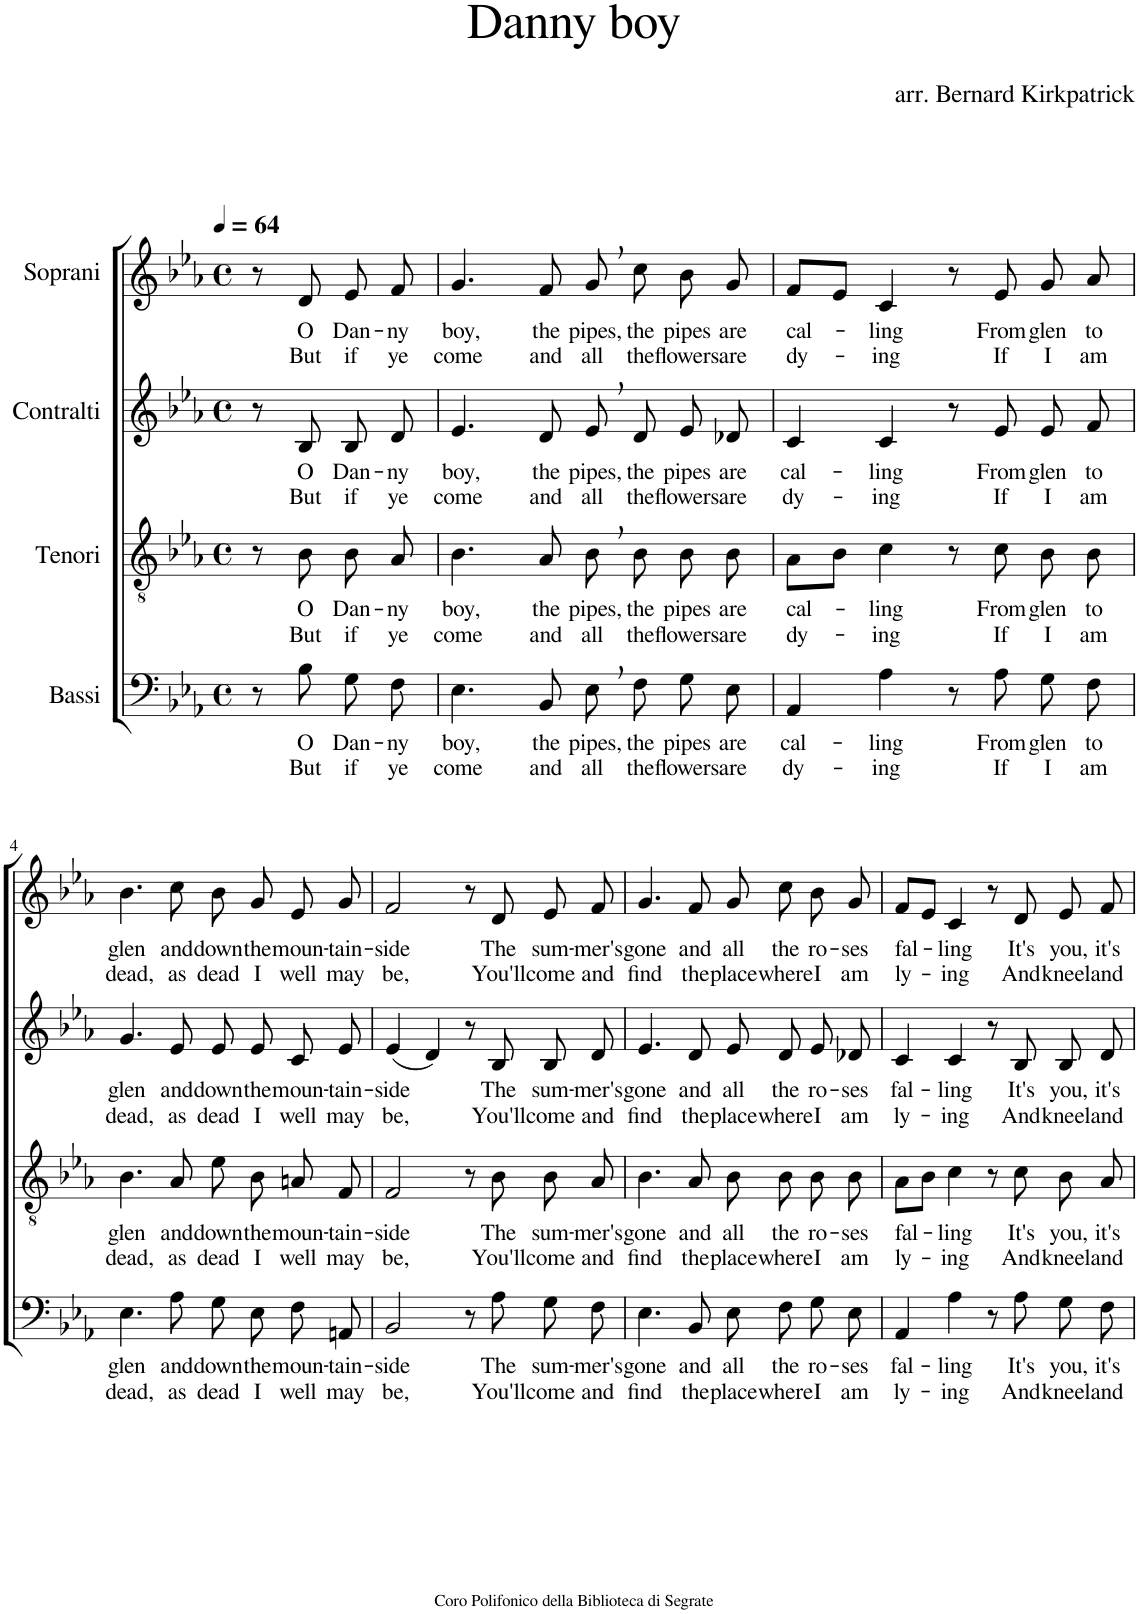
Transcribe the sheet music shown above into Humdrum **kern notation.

**kern	**text	**text	**kern	**text	**text	**kern	**text	**text	**kern	**text	**text
*part4	*part4	*part4	*part3	*part3	*part3	*part2	*part2	*part2	*part1	*part1	*part1
*staff4	*staff4	*staff4	*staff3	*staff3	*staff3	*staff2	*staff2	*staff2	*staff1	*staff1	*staff1
*I"Bassi	*	*	*I"Tenori	*	*	*I"Contralti	*	*	*I"Soprani	*	*
*clefF4	*	*	*clefGv2	*	*	*clefG2	*	*	*clefG2	*	*
*k[b-e-a-]	*	*	*k[b-e-a-]	*	*	*k[b-e-a-]	*	*	*k[b-e-a-]	*	*
*E-:	*	*	*E-:	*	*	*E-:	*	*	*E-:	*	*
*M4/4	*	*	*M4/4	*	*	*M4/4	*	*	*M4/4	*	*
*met(c)	*	*	*met(c)	*	*	*met(c)	*	*	*met(c)	*	*
*MM64	*	*	*MM64	*	*	*MM64	*	*	*MM64	*	*
=1	=1	=1	=1	=1	=1	=1	=1	=1	=1	=1	=1
8r	.	.	8r	.	.	8r	.	.	8r	.	.
!	!LO:LY:b	!LO:LY:b	!	!LO:LY:b	!LO:LY:b	!	!LO:LY:b	!LO:LY:b	!	!LO:LY:b	!LO:LY:b
8B-\	O	But	8B-\	O	But	8B-/	O	But	8d/	O	But
!	!LO:LY:b	!LO:LY:b	!	!LO:LY:b	!LO:LY:b	!	!LO:LY:b	!LO:LY:b	!	!LO:LY:b	!LO:LY:b
8G\L	Dan-	if	8B-\	Dan-	if	8B-/L	Dan-	if	8e-/	Dan-	if
!	!LO:LY:b	!LO:LY:b	!	!LO:LY:b	!LO:LY:b	!	!LO:LY:b	!LO:LY:b	!	!LO:LY:b	!LO:LY:b
8F\J	-ny	ye	8A-/	-ny	ye	8d/J	-ny	ye	8f/	-ny	ye
=2	=2	=2	=2	=2	=2	=2	=2	=2	=2	=2	=2
!	!LO:LY:b	!LO:LY:b	!	!LO:LY:b	!LO:LY:b	!	!LO:LY:b	!LO:LY:b	!	!LO:LY:b	!LO:LY:b
4.E-\	boy,	come	4.B-\	boy,	come	4.e-/	boy,	come	4.g/	boy,	come
!	!LO:LY:b	!LO:LY:b	!	!LO:LY:b	!LO:LY:b	!	!LO:LY:b	!LO:LY:b	!	!LO:LY:b	!LO:LY:b
8BB-/	the	and	8A-/	the	and	8d/	the	and	8f/	the	and
!	!LO:LY:b	!LO:LY:b	!	!LO:LY:b	!LO:LY:b	!	!LO:LY:b	!LO:LY:b	!	!LO:LY:b	!LO:LY:b
8E-,\L	pipes,	all	8B-,\	pipes,	all	8e-,/L	pipes,	all	8g,/	pipes,	all
!	!LO:LY:b	!LO:LY:b	!	!LO:LY:b	!LO:LY:b	!	!LO:LY:b	!LO:LY:b	!	!LO:LY:b	!LO:LY:b
8F\J	the	the	8B-\	the	the	8d/J	the	the	8cc\	the	the
!	!LO:LY:b	!LO:LY:b	!	!LO:LY:b	!LO:LY:b	!	!LO:LY:b	!LO:LY:b	!	!LO:LY:b	!LO:LY:b
8G\L	pipes	flowers	8B-\	pipes	flowers	8e-/L	pipes	flowers	8b-\	pipes	flowers
!	!LO:LY:b	!LO:LY:b	!	!LO:LY:b	!LO:LY:b	!	!LO:LY:b	!LO:LY:b	!	!LO:LY:b	!LO:LY:b
8E-\J	are	are	8B-\	are	are	8d-X/J	are	are	8g/	are	are
=3	=3	=3	=3	=3	=3	=3	=3	=3	=3	=3	=3
!	!LO:LY:b	!LO:LY:b	!	!LO:LY:b	!LO:LY:b	!	!LO:LY:b	!LO:LY:b	!	!LO:LY:b	!LO:LY:b
4AA-/	cal-	dy-	8A-\L	cal-	dy-	4c/	cal-	dy-	8f/L	cal-	dy-
.	.	.	8B-\J	.	.	.	.	.	8e-/J	.	.
!	!LO:LY:b	!LO:LY:b	!	!LO:LY:b	!LO:LY:b	!	!LO:LY:b	!LO:LY:b	!	!LO:LY:b	!LO:LY:b
4A-\	-ling	-ing	4c\	-ling	-ing	4c/	-ling	-ing	4c/	-ling	-ing
8r	.	.	8r	.	.	8r	.	.	8r	.	.
!	!LO:LY:b	!LO:LY:b	!	!LO:LY:b	!LO:LY:b	!	!LO:LY:b	!LO:LY:b	!	!LO:LY:b	!LO:LY:b
8A-\	From	If	8c\	From	If	8e-/	From	If	8e-/	From	If
!	!LO:LY:b	!LO:LY:b	!	!LO:LY:b	!LO:LY:b	!	!LO:LY:b	!LO:LY:b	!	!LO:LY:b	!LO:LY:b
8G\L	glen	I	8B-\	glen	I	8e-/L	glen	I	8g/	glen	I
!	!LO:LY:b	!LO:LY:b	!	!LO:LY:b	!LO:LY:b	!	!LO:LY:b	!LO:LY:b	!	!LO:LY:b	!LO:LY:b
8F\J	to	am	8B-\	to	am	8f/J	to	am	8a-/	to	am
!!LO:LB:g=z
=4	=4	=4	=4	=4	=4	=4	=4	=4	=4	=4	=4
!	!LO:LY:b	!LO:LY:b	!	!LO:LY:b	!LO:LY:b	!	!LO:LY:b	!LO:LY:b	!	!LO:LY:b	!LO:LY:b
4.E-\	glen	dead,	4.B-\	glen	dead,	4.g/	glen	dead,	4.b-\	glen	dead,
!	!LO:LY:b	!LO:LY:b	!	!LO:LY:b	!LO:LY:b	!	!LO:LY:b	!LO:LY:b	!	!LO:LY:b	!LO:LY:b
8A-\	and	as	8A-/	and	as	8e-/	and	as	8cc\	and	as
!	!LO:LY:b	!LO:LY:b	!	!LO:LY:b	!LO:LY:b	!	!LO:LY:b	!LO:LY:b	!	!LO:LY:b	!LO:LY:b
8G\L	down	dead	8e-\	down	dead	8e-/L	down	dead	8b-\	down	dead
!	!LO:LY:b	!LO:LY:b	!	!LO:LY:b	!LO:LY:b	!	!LO:LY:b	!LO:LY:b	!	!LO:LY:b	!LO:LY:b
8E-\J	the	I	8B-\	the	I	8e-/J	the	I	8g/	the	I
!	!LO:LY:b	!LO:LY:b	!	!LO:LY:b	!LO:LY:b	!	!LO:LY:b	!LO:LY:b	!	!LO:LY:b	!LO:LY:b
8F/L	moun-	well	8An/	moun-	well	8c/L	moun-	well	8e-/	moun-	well
!	!LO:LY:b	!LO:LY:b	!	!LO:LY:b	!LO:LY:b	!	!LO:LY:b	!LO:LY:b	!	!LO:LY:b	!LO:LY:b
8AAn/J	-tain-	may	8F/	-tain-	may	8e-/J	-tain-	may	8g/	-tain-	may
=5	=5	=5	=5	=5	=5	=5	=5	=5	=5	=5	=5
!	!LO:LY:b	!LO:LY:b	!	!LO:LY:b	!LO:LY:b	!	!LO:LY:b	!LO:LY:b	!	!LO:LY:b	!LO:LY:b
2BB-/	-side	be,	2F/	-side	be,	(4e-/	-side	be,	2f/	-side	be,
.	.	.	.	.	.	4d/)	.	.	.	.	.
8r	.	.	8r	.	.	8r	.	.	8r	.	.
!	!LO:LY:b	!LO:LY:b	!	!LO:LY:b	!LO:LY:b	!	!LO:LY:b	!LO:LY:b	!	!LO:LY:b	!LO:LY:b
8A-\	The	You'll	8B-\	The	You'll	8B-/	The	You'll	8d/	The	You'll
!	!LO:LY:b	!LO:LY:b	!	!LO:LY:b	!LO:LY:b	!	!LO:LY:b	!LO:LY:b	!	!LO:LY:b	!LO:LY:b
8G\L	sum-	come	8B-\	sum-	come	8B-/L	sum-	come	8e-/	sum-	come
!	!LO:LY:b	!LO:LY:b	!	!LO:LY:b	!LO:LY:b	!	!LO:LY:b	!LO:LY:b	!	!LO:LY:b	!LO:LY:b
8F\J	-mer's	and	8A-/	-mer's	and	8d/J	-mer's	and	8f/	-mer's	and
=6	=6	=6	=6	=6	=6	=6	=6	=6	=6	=6	=6
!	!LO:LY:b	!LO:LY:b	!	!LO:LY:b	!LO:LY:b	!	!LO:LY:b	!LO:LY:b	!	!LO:LY:b	!LO:LY:b
4.E-\	gone	find	4.B-\	gone	find	4.e-/	gone	find	4.g/	gone	find
!	!LO:LY:b	!LO:LY:b	!	!LO:LY:b	!LO:LY:b	!	!LO:LY:b	!LO:LY:b	!	!LO:LY:b	!LO:LY:b
8BB-/	and	the	8A-/	and	the	8d/	and	the	8f/	and	the
!	!LO:LY:b	!LO:LY:b	!	!LO:LY:b	!LO:LY:b	!	!LO:LY:b	!LO:LY:b	!	!LO:LY:b	!LO:LY:b
8E-\L	all	place	8B-\	all	place	8e-/L	all	place	8g/	all	place
!	!LO:LY:b	!LO:LY:b	!	!LO:LY:b	!LO:LY:b	!	!LO:LY:b	!LO:LY:b	!	!LO:LY:b	!LO:LY:b
8F\J	the	where	8B-\	the	where	8d/J	the	where	8cc\	the	where
!	!LO:LY:b	!LO:LY:b	!	!LO:LY:b	!LO:LY:b	!	!LO:LY:b	!LO:LY:b	!	!LO:LY:b	!LO:LY:b
8G\L	ro-	I	8B-\	ro-	I	8e-/L	ro-	I	8b-\	ro-	I
!	!LO:LY:b	!LO:LY:b	!	!LO:LY:b	!LO:LY:b	!	!LO:LY:b	!LO:LY:b	!	!LO:LY:b	!LO:LY:b
8E-\J	-ses	am	8B-\	-ses	am	8d-X/J	-ses	am	8g/	-ses	am
=7	=7	=7	=7	=7	=7	=7	=7	=7	=7	=7	=7
!	!LO:LY:b	!LO:LY:b	!	!LO:LY:b	!LO:LY:b	!	!LO:LY:b	!LO:LY:b	!	!LO:LY:b	!LO:LY:b
4AA-/	fal-	ly-	8A-\L	fal-	ly-	4c/	fal-	ly-	8f/L	fal-	ly-
.	.	.	8B-\J	.	.	.	.	.	8e-/J	.	.
!	!LO:LY:b	!LO:LY:b	!	!LO:LY:b	!LO:LY:b	!	!LO:LY:b	!LO:LY:b	!	!LO:LY:b	!LO:LY:b
4A-\	-ling	-ing	4c\	-ling	-ing	4c/	-ling	-ing	4c/	-ling	-ing
8r	.	.	8r	.	.	8r	.	.	8r	.	.
!	!LO:LY:b	!LO:LY:b	!	!LO:LY:b	!LO:LY:b	!	!LO:LY:b	!LO:LY:b	!	!LO:LY:b	!LO:LY:b
8A-\	It's	And	8c\	It's	And	8B-/	It's	And	8d/	It's	And
!	!LO:LY:b	!LO:LY:b	!	!LO:LY:b	!LO:LY:b	!	!LO:LY:b	!LO:LY:b	!	!LO:LY:b	!LO:LY:b
8G\L	you,	kneel	8B-\	you,	kneel	8B-/L	you,	kneel	8e-/	you,	kneel
!	!LO:LY:b	!LO:LY:b	!	!LO:LY:b	!LO:LY:b	!	!LO:LY:b	!LO:LY:b	!	!LO:LY:b	!LO:LY:b
8F\J	it's	and	8A-/	it's	and	8d/J	it's	and	8f/	it's	and
=	=	=	=	=	=	=	=	=	=	=	=
*-	*-	*-	*-	*-	*-	*-	*-	*-	*-	*-	*-
